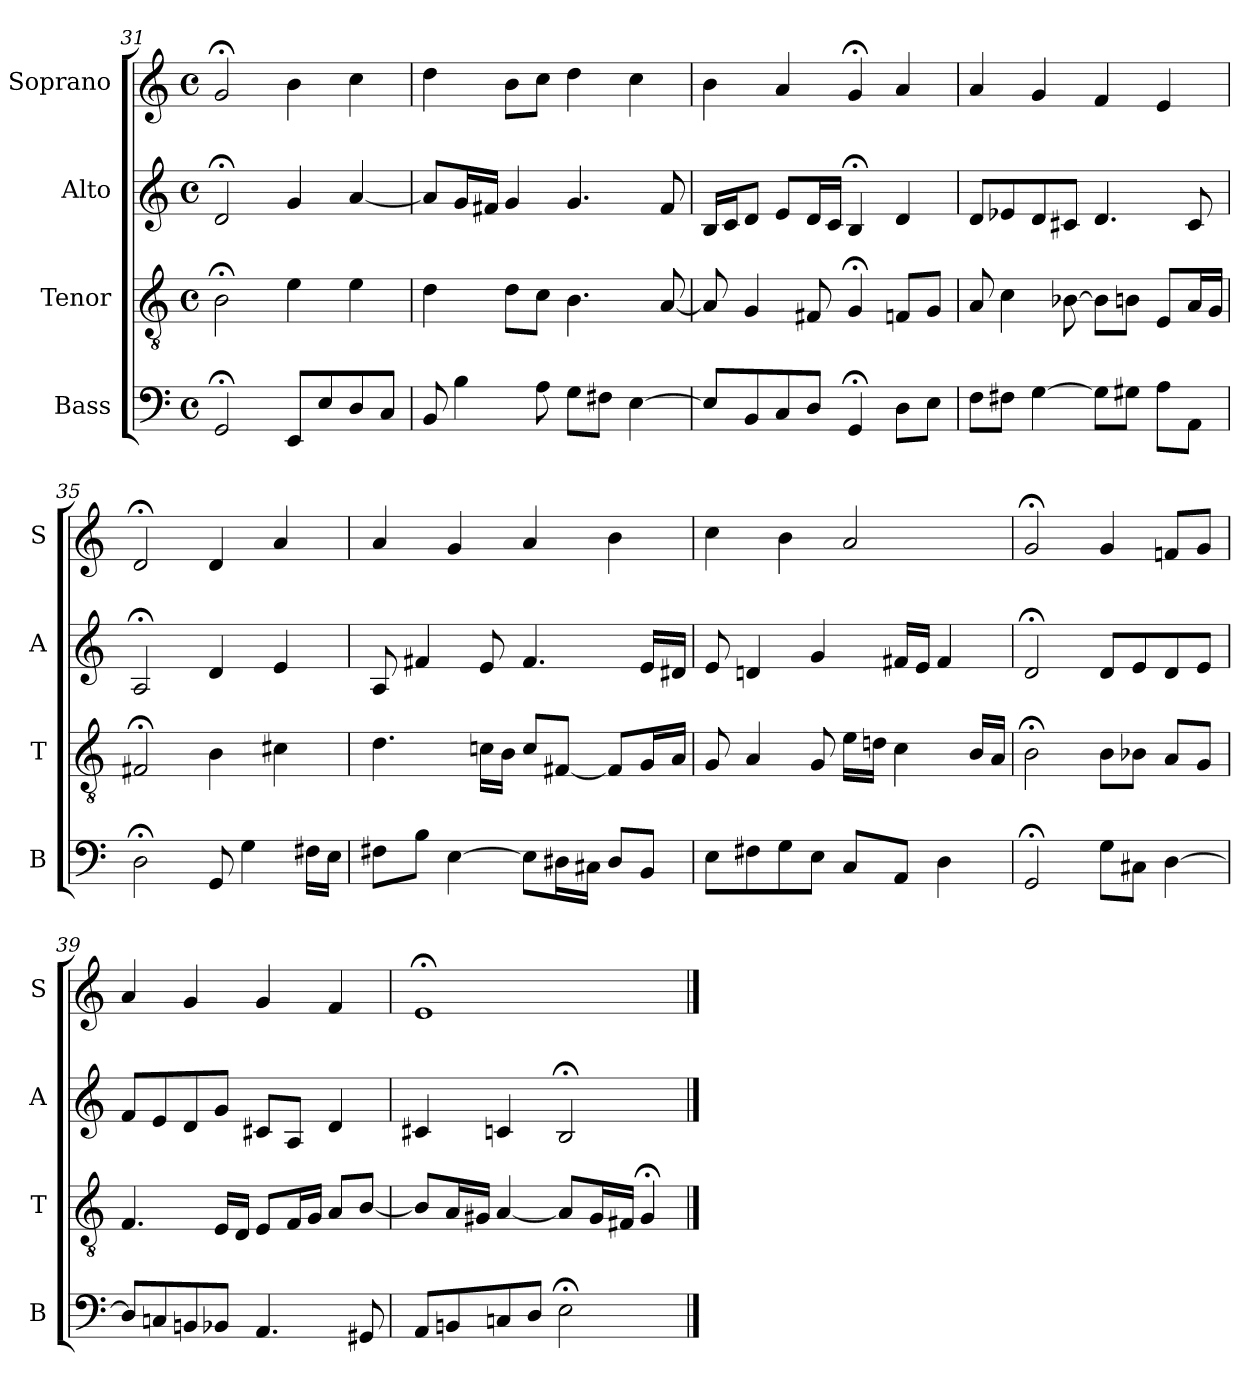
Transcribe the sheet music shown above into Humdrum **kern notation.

**kern	**kern	**kern	**kern
*part4	*part3	*part2	*part1
*staff4	*staff3	*staff2	*staff1
*I"Bass	*I"Tenor	*I"Alto	*I"Soprano
*I'B	*I'T	*I'A	*I'S
*clefF4	*clefGv2	*clefG2	*clefG2
*k[]	*k[]	*k[]	*k[]
*a:	*a:	*a:	*a:
*M4/4	*M4/4	*M4/4	*M4/4
*met(c)	*met(c)	*met(c)	*met(c)
=31	=31	=31	=31
2GG;<	2B;<	2d;<	2g;<
8EEL	4e	4g	4b
8E	.	.	.
8D	4e	[4a	4cc
8CJ	.	.	.
=32	=32	=32	=32
8BB	4d	8aL]	4dd
4B	.	16gL	.
.	.	16f#XJJ	.
.	8dL	4g	8bL
8A	8cJ	.	8ccJ
8GL	4.B	4.g	4dd
8F#XJ	.	.	.
[4E	.	.	4cc
.	[8A	8f#	.
=33	=33	=33	=33
8EL]	8A]	16BLL	4b
.	.	16cJ	.
8BB	4G	8dJ	.
8C	.	8eL	4a
8DJ	8F#X	16dL	.
.	.	16cJJ	.
4GG;<	4G;<	4B;<	4g;<
8DL	8FnL	4d	4a
8EJ	8GJ	.	.
=34	=34	=34	=34
8FL	8A	8dL	4a
8F#XJ	4c	8e-X	.
[4G	.	8d	4g
.	[8B-X	8c#XJ	.
8GL]	8B-L]	4.d	4f
8G#XJ	8BnJ	.	.
8AL	8EL	.	4e
8AAJ	16AL	8c#	.
.	16GJJ	.	.
=35	=35	=35	=35
2D;<	2F#X;<	2A;<	2d;<
8GG	4B	4d	4d
4G	.	.	.
.	4c#X	4e	4a
16F#XLL	.	.	.
16EJJ	.	.	.
=36	=36	=36	=36
8F#XL	4.d	8A	4a
8BJ	.	4f#X	.
[4E	.	.	4g
.	16cnLL	8e	.
.	16BJJ	.	.
8EL]	8cL	4.f#	4a
16D#XL	[8F#XJ	.	.
16C#XJJ	.	.	.
8D#L	8F#L]	.	4b
8BBJ	16GL	16eLL	.
.	16AJJ	16d#XJJ	.
=37	=37	=37	=37
8EL	8G	8e	4cc
8F#X	4A	4dn	.
8G	.	.	4b
8EJ	8G	4g	.
8CL	16eLL	.	2a
.	16dnJJ	.	.
8AAJ	4c	16f#XLL	.
.	.	16eJJ	.
4D	.	4f#	.
.	16BLL	.	.
.	16AJJ	.	.
=38	=38	=38	=38
2GG;<	2B;<	2d;<	2g;<
8GL	8BL	8dL	4g
8C#XJ	8B-XJ	8e	.
[4D	8AL	8d	8fnL
.	8GJ	8eJ	8gJ
=39	=39	=39	=39
8DL]	4.F	8fL	4a
8Cn	.	8e	.
8BBn	.	8d	4g
8BB-XJ	16ELL	8gJ	.
.	16DJJ	.	.
4.AA	8EL	8c#XL	4g
.	16FL	8AJ	.
.	16GJJ	.	.
.	8AL	4d	4f
8GG#X	[8BJ	.	.
=40	=40	=40	=40
8AAL	8BL]	4c#X	1e;<
8BBn	16AL	.	.
.	16G#XJJ	.	.
8Cn	[4A	4cn	.
8DJ	.	.	.
2E;<	8AL]	2B;<	.
.	16G#L	.	.
.	16F#XJJ	.	.
.	4G#;<	.	.
==	==	==	==
*-	*-	*-	*-
